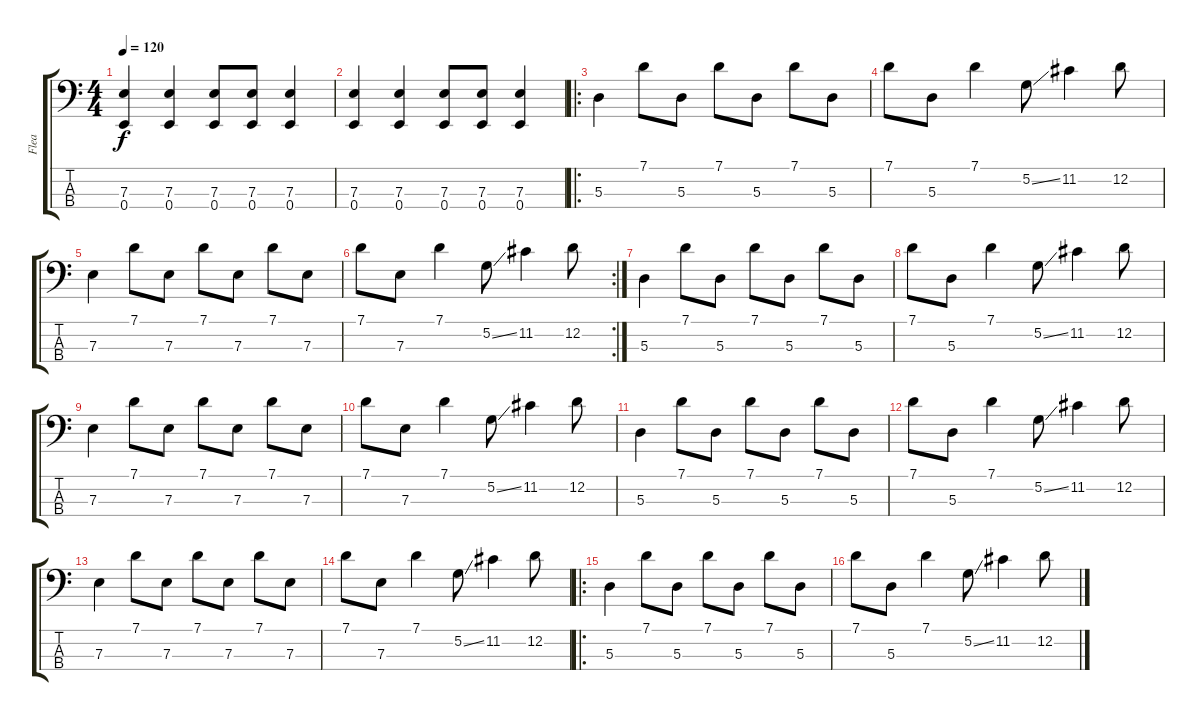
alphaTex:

\track ("Flea" "Flea") {instrument electricbassfinger}
\staff {score tabs}
\tuning (G2 D2 A1 E1) {hide}
\ts (4 4)
\tempo 120
\clef f4
\ks c
(7.3 0.4).4{dy f} (7.3 0.4).4 (7.3 0.4).8 (7.3 0.4).8 (7.3 0.4).4 |
(7.3 0.4).4 (7.3 0.4).4 (7.3 0.4).8 (7.3 0.4).8 (7.3 0.4).4 |
\ro
5.3.4 7.1.8 5.3.8 7.1.8 5.3.8 7.1.8 5.3.8 |
7.1.8 5.3.8 7.1.4 5.2{ss}.8 11.2.4 12.2.8 |
7.3.4 7.1.8 7.3.8 7.1.8 7.3.8 7.1.8 7.3.8 |
\rc 2
7.1.8 7.3.8 7.1.4 5.2{ss}.8 11.2.4 12.2.8 |
5.3.4 7.1.8 5.3.8 7.1.8 5.3.8 7.1.8 5.3.8 |
7.1.8 5.3.8 7.1.4 5.2{ss}.8 11.2.4 12.2.8 |
7.3.4 7.1.8 7.3.8 7.1.8 7.3.8 7.1.8 7.3.8 |
7.1.8 7.3.8 7.1.4 5.2{ss}.8 11.2.4 12.2.8 |
5.3.4 7.1.8 5.3.8 7.1.8 5.3.8 7.1.8 5.3.8 |
7.1.8 5.3.8 7.1.4 5.2{ss}.8 11.2.4 12.2.8 |
7.3.4 7.1.8 7.3.8 7.1.8 7.3.8 7.1.8 7.3.8 |
7.1.8 7.3.8 7.1.4 5.2{ss}.8 11.2.4 12.2.8 |
\ro
5.3.4 7.1.8 5.3.8 7.1.8 5.3.8 7.1.8 5.3.8 |
7.1.8 5.3.8 7.1.4 5.2{ss}.8 11.2.4 12.2.8
